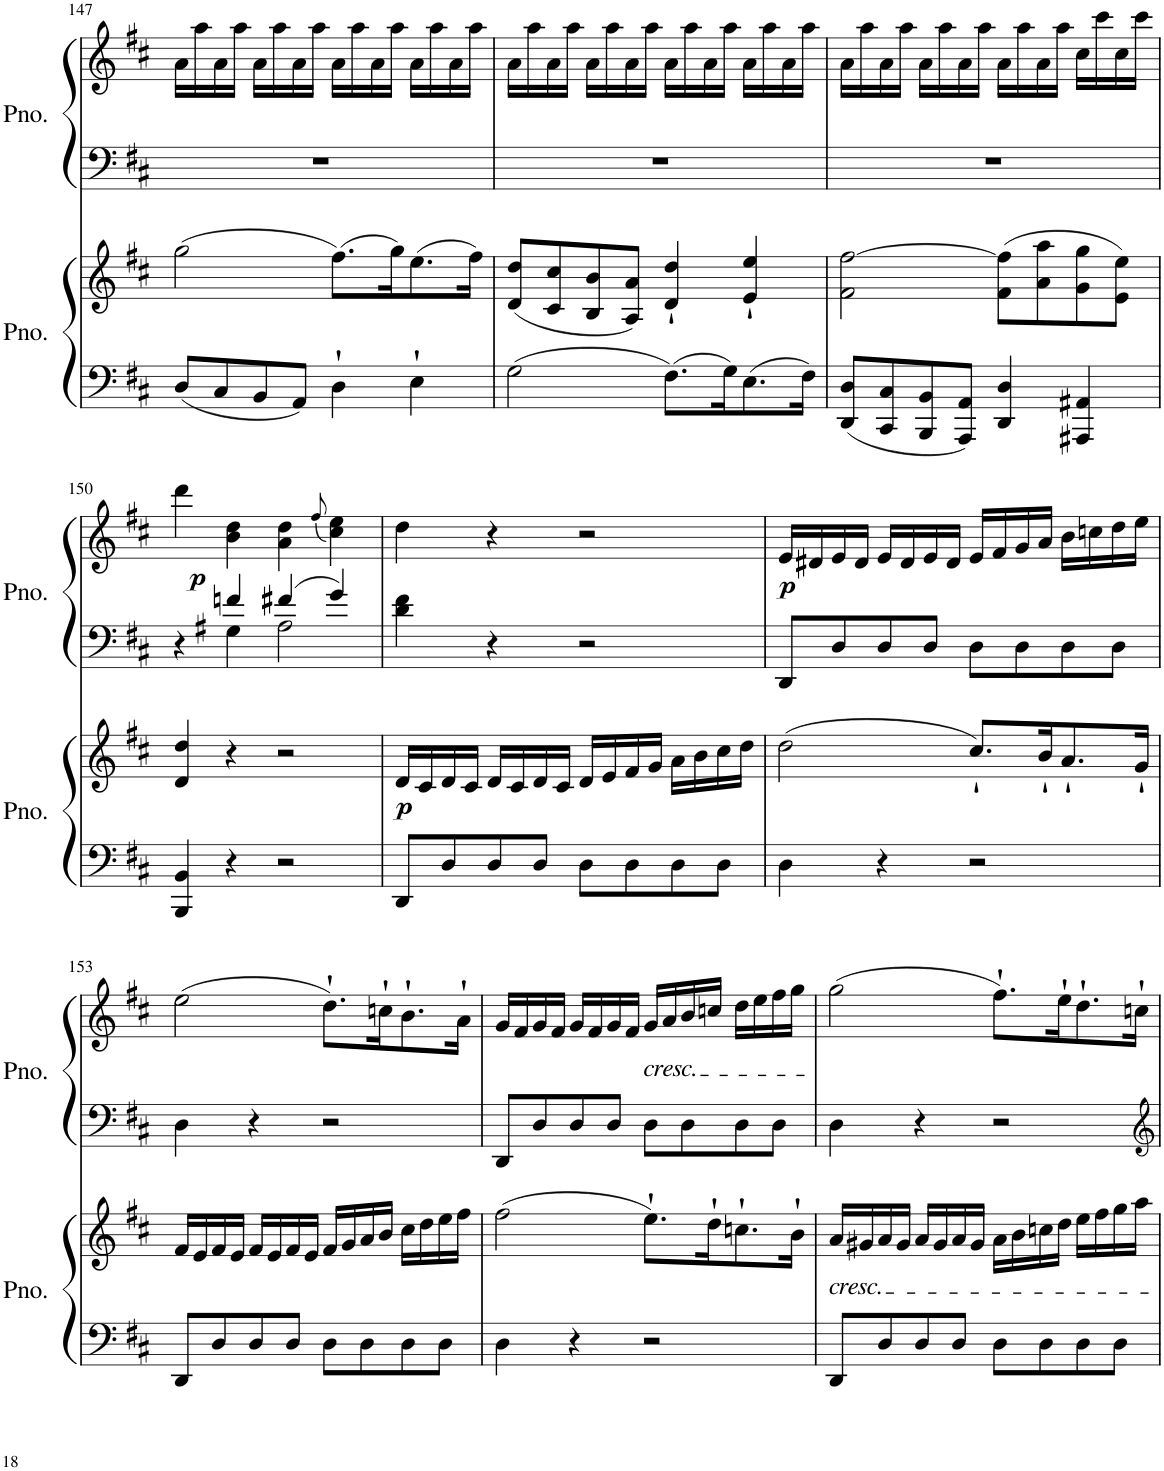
**kern	**kern	**dynam	**kern	**kern	**dynam
*part2	*part2	*part2	*part1	*part1	*part1
*staff4	*staff3	*staff3/4	*staff2	*staff1	*staff1/2
*I"Piano	*	*	*I"Piano	*	*
*I'Pno.	*	*	*I'Pno.	*	*
!!LO:PB:g=z
*clefF4	*clefG2	*	*clefF4	*clefG2	*
*k[f#c#]	*k[f#c#]	*	*k[f#c#]	*k[f#c#]	*
*M4/4	*M4/4	*	*M4/4	*M4/4	*
*met(c)	*met(c)	*	*met(c)	*met(c)	*
=147	=147	=147	=147	=147	=147
8D/L	(2gg\	.	1r	16a\LL	.
.	.	.	.	16aa\	.
8C#/	.	.	.	16a\	.
.	.	.	.	16aa\JJ	.
8BB/	.	.	.	16a\LL	.
.	.	.	.	16aa\	.
8AA/J	.	.	.	16a\	.
.	.	.	.	16aa\JJ	.
4D`\	(8.ff#\L)	.	.	16a\LL	.
.	.	.	.	16aa\	.
.	.	.	.	16a\	.
.	16gg\K)	.	.	16aa\JJ	.
4E`\	(8.ee\	.	.	16a\LL	.
.	.	.	.	16aa\	.
.	.	.	.	16a\	.
.	16ff#\Jk)	.	.	16aa\JJ	.
=148	=148	=148	=148	=148	=148
2G\	(8d/ 8dd/L	.	1r	16a\LL	.
.	.	.	.	16aa\	.
.	8c#/ 8cc#/	.	.	16a\	.
.	.	.	.	16aa\JJ	.
.	8B/ 8b/	.	.	16a\LL	.
.	.	.	.	16aa\	.
.	8A/ 8a/J)	.	.	16a\	.
.	.	.	.	16aa\JJ	.
8.F#\L	4d/` 4dd/`	.	.	16a\LL	.
.	.	.	.	16aa\	.
.	.	.	.	16a\	.
16G\K	.	.	.	16aa\JJ	.
8.E\	4e/` 4ee/`	.	.	16a\LL	.
.	.	.	.	16aa\	.
.	.	.	.	16a\	.
16F#\Jk	.	.	.	16aa\JJ	.
=149	=149	=149	=149	=149	=149
8DD/ 8D/L	2f#\ [2ff#\	.	1r	16a\LL	.
.	.	.	.	16aa\	.
8CC#/ 8C#/	.	.	.	16a\	.
.	.	.	.	16aa\JJ	.
8BBB/ 8BB/	.	.	.	16a\LL	.
.	.	.	.	16aa\	.
8AAA/ 8AA/J	.	.	.	16a\	.
.	.	.	.	16aa\JJ	.
4DD/ 4D/	(8f#\ 8ff#\]L	.	.	16a\LL	.
.	.	.	.	16aa\	.
.	8a\ 8aa\	.	.	16a\	.
.	.	.	.	16aa\JJ	.
4AAA#X/ 4AA#X/	8g\ 8gg\	.	.	16cc#\LL	.
.	.	.	.	16ccc#\	.
.	8e\ 8ee\J)	.	.	16cc#\	.
.	.	.	.	16ccc#\JJ	.
!!LO:LB:g=z
=150	=150	=150	=150	=150	=150
*	*	*	*^	*	*
!	!	!	!	!	!	!LO:DY:b
4BBB/ 4BB/	4d/ 4dd/	.	4r	4ryy	4ddd\	p
4r	4r	.	4fn/	4G#X\	4b\ 4dd\	.
2r	2r	.	4f#X/	2A\	4a\ 4dd\	.
.	.	.	.	.	(8qff#/	.
.	.	.	4g/	.	4cc#\ 4ee\)	.
*	*	*	*v	*v	*	*
=151	=151	=151	=151	=151	=151
!	!	!LO:DY:b	!	!	!
8DD/L	16d/LL	p	4d\ 4f#\	4dd\	.
.	16c#/	.	.	.	.
8D/	16d/	.	.	.	.
.	16c#/JJ	.	.	.	.
8D/	16d/LL	.	4r	4r	.
.	16c#/	.	.	.	.
8D/J	16d/	.	.	.	.
.	16c#/JJ	.	.	.	.
8D\L	16d/LL	.	2r	2r	.
.	16e/	.	.	.	.
8D\	16f#/	.	.	.	.
.	16g/JJ	.	.	.	.
8D\	16a\LL	.	.	.	.
.	16b\	.	.	.	.
8D\J	16cc#\	.	.	.	.
.	16dd\JJ	.	.	.	.
=152	=152	=152	=152	=152	=152
!	!	!	!	!	!LO:DY:b
4D\	(2dd\	.	8DD/L	16e/LL	p
.	.	.	.	16d#X/	.
.	.	.	8D/	16e/	.
.	.	.	.	16d#/JJ	.
4r	.	.	8D/	16e/LL	.
.	.	.	.	16d#/	.
.	.	.	8D/J	16e/	.
.	.	.	.	16d#/JJ	.
2r	8.cc#`/L)	.	8D\L	16e/LL	.
.	.	.	.	16f#/	.
.	.	.	8D\	16g/	.
.	16b`/K	.	.	16a/JJ	.
.	8.a`/	.	8D\	16b\LL	.
.	.	.	.	16ccn\	.
.	.	.	8D\J	16dd\	.
.	16g`/Jk	.	.	16ee\JJ	.
!!LO:LB:g=z
=153	=153	=153	=153	=153	=153
8DD/L	16f#/LL	.	4D\	(2ee\	.
.	16e/	.	.	.	.
8D/	16f#/	.	.	.	.
.	16e/JJ	.	.	.	.
8D/	16f#/LL	.	4r	.	.
.	16e/	.	.	.	.
8D/J	16f#/	.	.	.	.
.	16e/JJ	.	.	.	.
8D\L	16f#/LL	.	2r	8.dd`\L)	.
.	16g/	.	.	.	.
8D\	16a/	.	.	.	.
.	16b/JJ	.	.	16ccn`\K	.
8D\	16cc#\LL	.	.	8.b`\	.
.	16dd\	.	.	.	.
8D\J	16ee\	.	.	.	.
.	16ff#\JJ	.	.	16a`\Jk	.
=154	=154	=154	=154	=154	=154
4D\	(2ff#\	.	8DD/L	16g/LL	.
.	.	.	.	16f#/	.
.	.	.	8D/	16g/	.
.	.	.	.	16f#/JJ	.
4r	.	.	8D/	16g/LL	.
.	.	.	.	16f#/	.
.	.	.	8D/J	16g/	.
.	.	.	.	16f#/JJ	.
!	!	!	!	!LO:TX:b:i:t=cresc.	!
2r	8.ee`\L)	.	8D\L	16g/LL	.
.	.	.	.	16a/	.
.	.	.	8D\	16b/	.
.	16dd`\K	.	.	16ccn/JJ	.
.	8.ccn`\	.	8D\	16dd\LL	.
.	.	.	.	16ee\	.
.	.	.	8D\J	16ff#\	.
.	16b`\Jk	.	.	16gg\JJ	.
=155	=155	=155	=155	=155	=155
!	!LO:TX:b:i:t=cresc.	!	!	!	!
8DD/L	16a/LL	.	4D\	(2gg\	.
.	16g#X/	.	.	.	.
8D/	16a/	.	.	.	.
.	16g#/JJ	.	.	.	.
8D/	16a/LL	.	4r	.	.
.	16g#/	.	.	.	.
8D/J	16a/	.	.	.	.
.	16g#/JJ	.	.	.	.
8D\L	16a\LL	.	2r	8.ff#`\L)	.
.	16b\	.	.	.	.
8D\	16ccn\	.	.	.	.
.	16dd\JJ	.	.	16ee`\K	.
8D\	16ee\LL	.	.	8.dd`\	.
.	16ff#\	.	.	.	.
8D\J	16gg\	.	.	.	.
.	16aa\JJ	.	.	16ccn`\Jk	.
=	=	=	=	=	=
*-	*-	*-	*-	*-	*-
